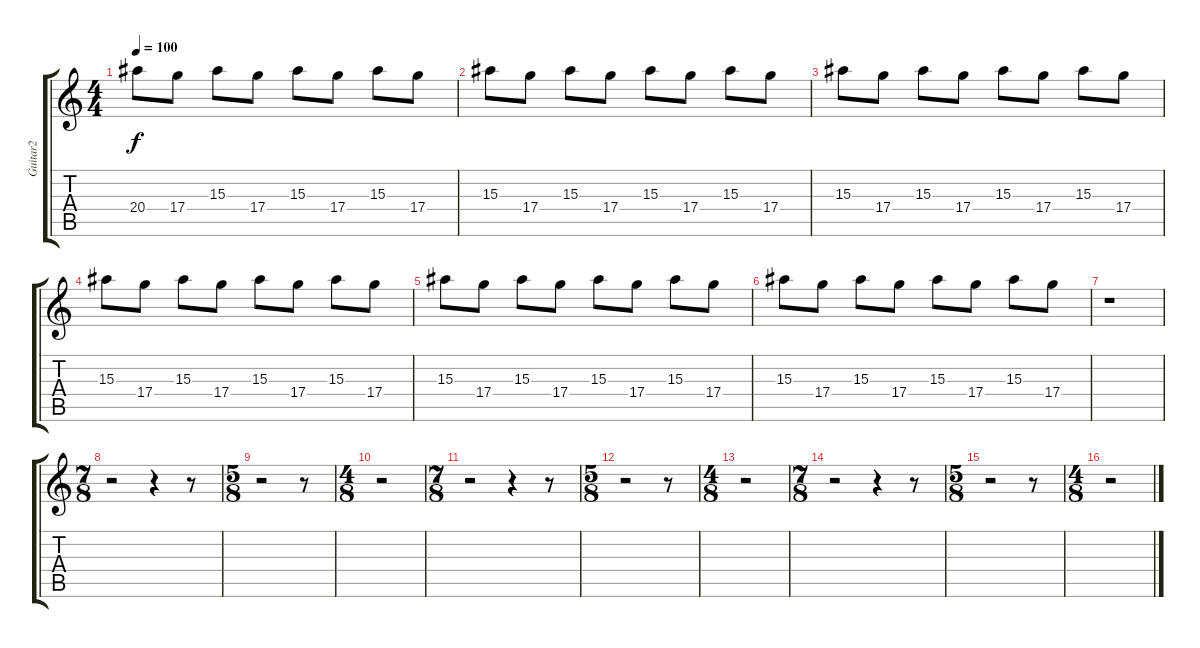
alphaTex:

\track ("Guitar2" "Guitar2") {instrument distortionguitar}
\staff {score tabs}
\tuning (E4 B3 G3 D3 A2 E2) {hide}
\ts (4 4)
\tempo 100
\clef g2
\ks c
20.4.8{dy f} 17.4.8 15.3.8 17.4.8 15.3.8 17.4.8 15.3.8 17.4.8 |
15.3.8 17.4.8 15.3.8 17.4.8 15.3.8 17.4.8 15.3.8 17.4.8 |
15.3.8 17.4.8 15.3.8 17.4.8 15.3.8 17.4.8 15.3.8 17.4.8 |
15.3.8 17.4.8 15.3.8 17.4.8 15.3.8 17.4.8 15.3.8 17.4.8 |
15.3.8 17.4.8 15.3.8 17.4.8 15.3.8 17.4.8 15.3.8 17.4.8 |
15.3.8 17.4.8 15.3.8 17.4.8 15.3.8 17.4.8 15.3.8 17.4.8 |
r.1 |
\ts (7 8)
r.2 r.4 r.8 |
\ts (5 8)
r.2 r.8 |
\ts (4 8)
r.2 |
\ts (7 8)
r.2 r.4 r.8 |
\ts (5 8)
r.2 r.8 |
\ts (4 8)
r.2 |
\ts (7 8)
r.2 r.4 r.8 |
\ts (5 8)
r.2 r.8 |
\ts (4 8)
r.2
